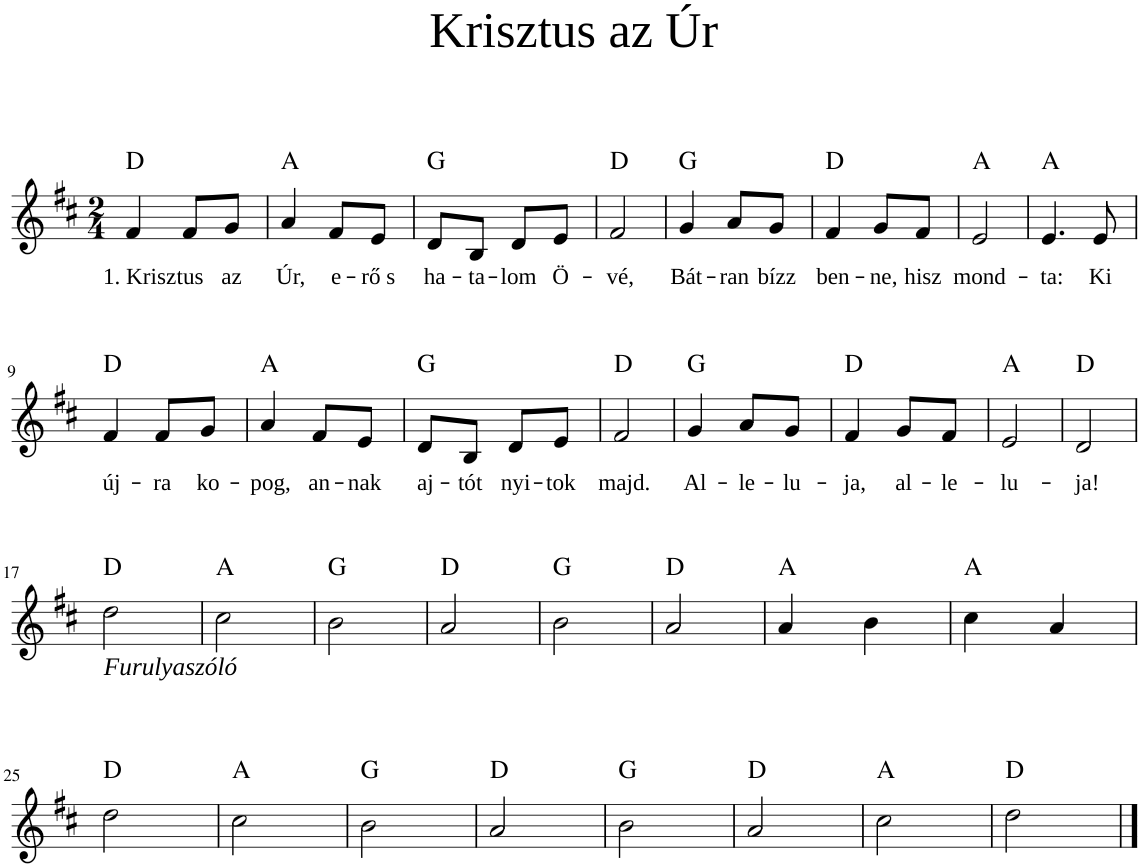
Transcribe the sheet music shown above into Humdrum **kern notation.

**kern	**text	**harte
*part1	*part1	*part1
*staff1	*staff1	*
*I"Piano	*	*
*I'Pno	*	*
*clefG2	*	*
*k[f#c#]	*	*
*M2/4	*	*
=1	=1	=1
!	!LO:LY:b	!
4f#/	1. Krisz-	D:maj
!	!LO:LY:b	!
8f#/L	-tus	.
!	!LO:LY:b	!
8g/J	az	.
=2	=2	=2
!	!LO:LY:b	!
4a/	Úr,	A:maj
!	!LO:LY:b	!
8f#/L	e-	.
!	!LO:LY:b	!
8e/J	-rő s	.
=3	=3	=3
!	!LO:LY:b	!
8d/L	ha-	G:maj
!	!LO:LY:b	!
8B/J	-ta-	.
!	!LO:LY:b	!
8d/L	-lom	.
!	!LO:LY:b	!
8e/J	Ö-	.
=4	=4	=4
!	!LO:LY:b	!
2f#/	-vé,	D:maj
=5	=5	=5
!	!LO:LY:b	!
4g/	Bát-	G:maj
!	!LO:LY:b	!
8a/L	-ran	.
!	!LO:LY:b	!
8g/J	bízz	.
=6	=6	=6
!	!LO:LY:b	!
4f#/	ben-	D:maj
!	!LO:LY:b	!
8g/L	-ne,	.
!	!LO:LY:b	!
8f#/J	hisz	.
=7	=7	=7
!	!LO:LY:b	!
2e/	mond-	A:maj
=8	=8	=8
!	!LO:LY:b	!
4.e/	-ta:	A:maj
!	!LO:LY:b	!
8e/	Ki	.
!!LO:LB:g=z
=9	=9	=9
!	!LO:LY:b	!
4f#/	új-	D:maj
!	!LO:LY:b	!
8f#/L	-ra	.
!	!LO:LY:b	!
8g/J	ko-	.
=10	=10	=10
!	!LO:LY:b	!
4a/	-pog,	A:maj
!	!LO:LY:b	!
8f#/L	an-	.
!	!LO:LY:b	!
8e/J	-nak	.
=11	=11	=11
!	!LO:LY:b	!
8d/L	aj-	G:maj
!	!LO:LY:b	!
8B/J	-tót	.
!	!LO:LY:b	!
8d/L	nyi-	.
!	!LO:LY:b	!
8e/J	-tok	.
=12	=12	=12
!	!LO:LY:b	!
2f#/	majd.	D:maj
=13	=13	=13
!	!LO:LY:b	!
4g/	Al-	G:maj
!	!LO:LY:b	!
8a/L	-le-	.
!	!LO:LY:b	!
8g/J	-lu-	.
=14	=14	=14
!	!LO:LY:b	!
4f#/	-ja,	D:maj
!	!LO:LY:b	!
8g/L	al-	.
!	!LO:LY:b	!
8f#/J	-le-	.
=15	=15	=15
!	!LO:LY:b	!
2e/	-lu-	A:maj
=16	=16	=16
!	!LO:LY:b	!
2d/	-ja!	D:maj
!!LO:LB:g=z
=17	=17	=17
!LO:TX:b:i:t=Furulyaszóló	!	!
2dd\	.	D:maj
=18	=18	=18
2cc#\	.	A:maj
=19	=19	=19
2b\	.	G:maj
=20	=20	=20
2a/	.	D:maj
=21	=21	=21
2b\	.	G:maj
=22	=22	=22
2a/	.	D:maj
=23	=23	=23
4a/	.	A:maj
4b\	.	.
=24	=24	=24
4cc#\	.	A:maj
4a/	.	.
!!LO:LB:g=z
=25	=25	=25
2dd\	.	D:maj
=26	=26	=26
2cc#\	.	A:maj
=27	=27	=27
2b\	.	G:maj
=28	=28	=28
2a/	.	D:maj
=29	=29	=29
2b\	.	G:maj
=30	=30	=30
2a/	.	D:maj
=31	=31	=31
2cc#\	.	A:maj
=32	=32	=32
2dd\	.	D:maj
==	==	==
*-	*-	*-
